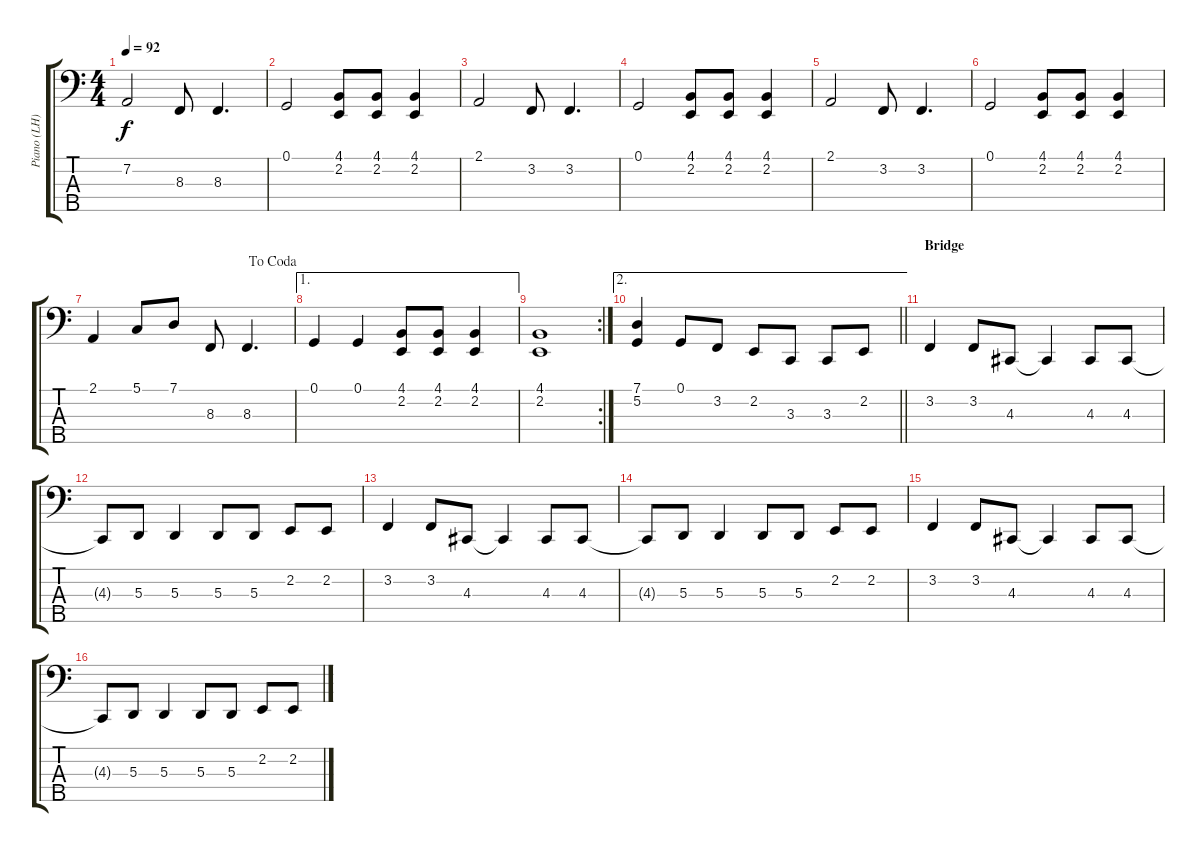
\track ("Piano (LH)" "Piano (LH)") {instrument acousticgrandpiano}
\staff {score tabs}
\tuning (G2 D2 A1 E1 B0) {hide}
\ts (4 4)
\tempo 92
\clef f4
\ks c
7.2.2{dy f} 8.3.8 8.3.4{d} |
0.1.2 (4.1 2.2).8 (4.1 2.2).8 (4.1 2.2).4 |
2.1.2 3.2.8 3.2.4{d} |
0.1.2 (4.1 2.2).8 (4.1 2.2).8 (4.1 2.2).4 |
2.1.2 3.2.8 3.2.4{d} |
0.1.2 (4.1 2.2).8 (4.1 2.2).8 (4.1 2.2).4 |
\jump dacoda
2.1.4 5.1.8 7.1.8 8.3.8 8.3.4{d} |
\ae 1
0.1.4 0.1.4 (4.1 2.2).8 (4.1 2.2).8 (4.1 2.2).4 |
\rc 2
(4.1 2.2).1 |
\ae 2
\barLineRight lightlight
(7.1 5.2).4 0.1.8 3.2.8 2.2.8 3.3.8 3.3.8 2.2.8 |
\section ("" "Bridge")
3.2.4 3.2.8 4.3.8 4.3{t}.4 4.3.8 4.3.8 |
4.3{t}.8 5.3.8 5.3.4 5.3.8 5.3.8 2.2.8 2.2.8 |
3.2.4 3.2.8 4.3.8 4.3{t}.4 4.3.8 4.3.8 |
4.3{t}.8 5.3.8 5.3.4 5.3.8 5.3.8 2.2.8 2.2.8 |
3.2.4 3.2.8 4.3.8 4.3{t}.4 4.3.8 4.3.8 |
4.3{t}.8 5.3.8 5.3.4 5.3.8 5.3.8 2.2.8 2.2.8
